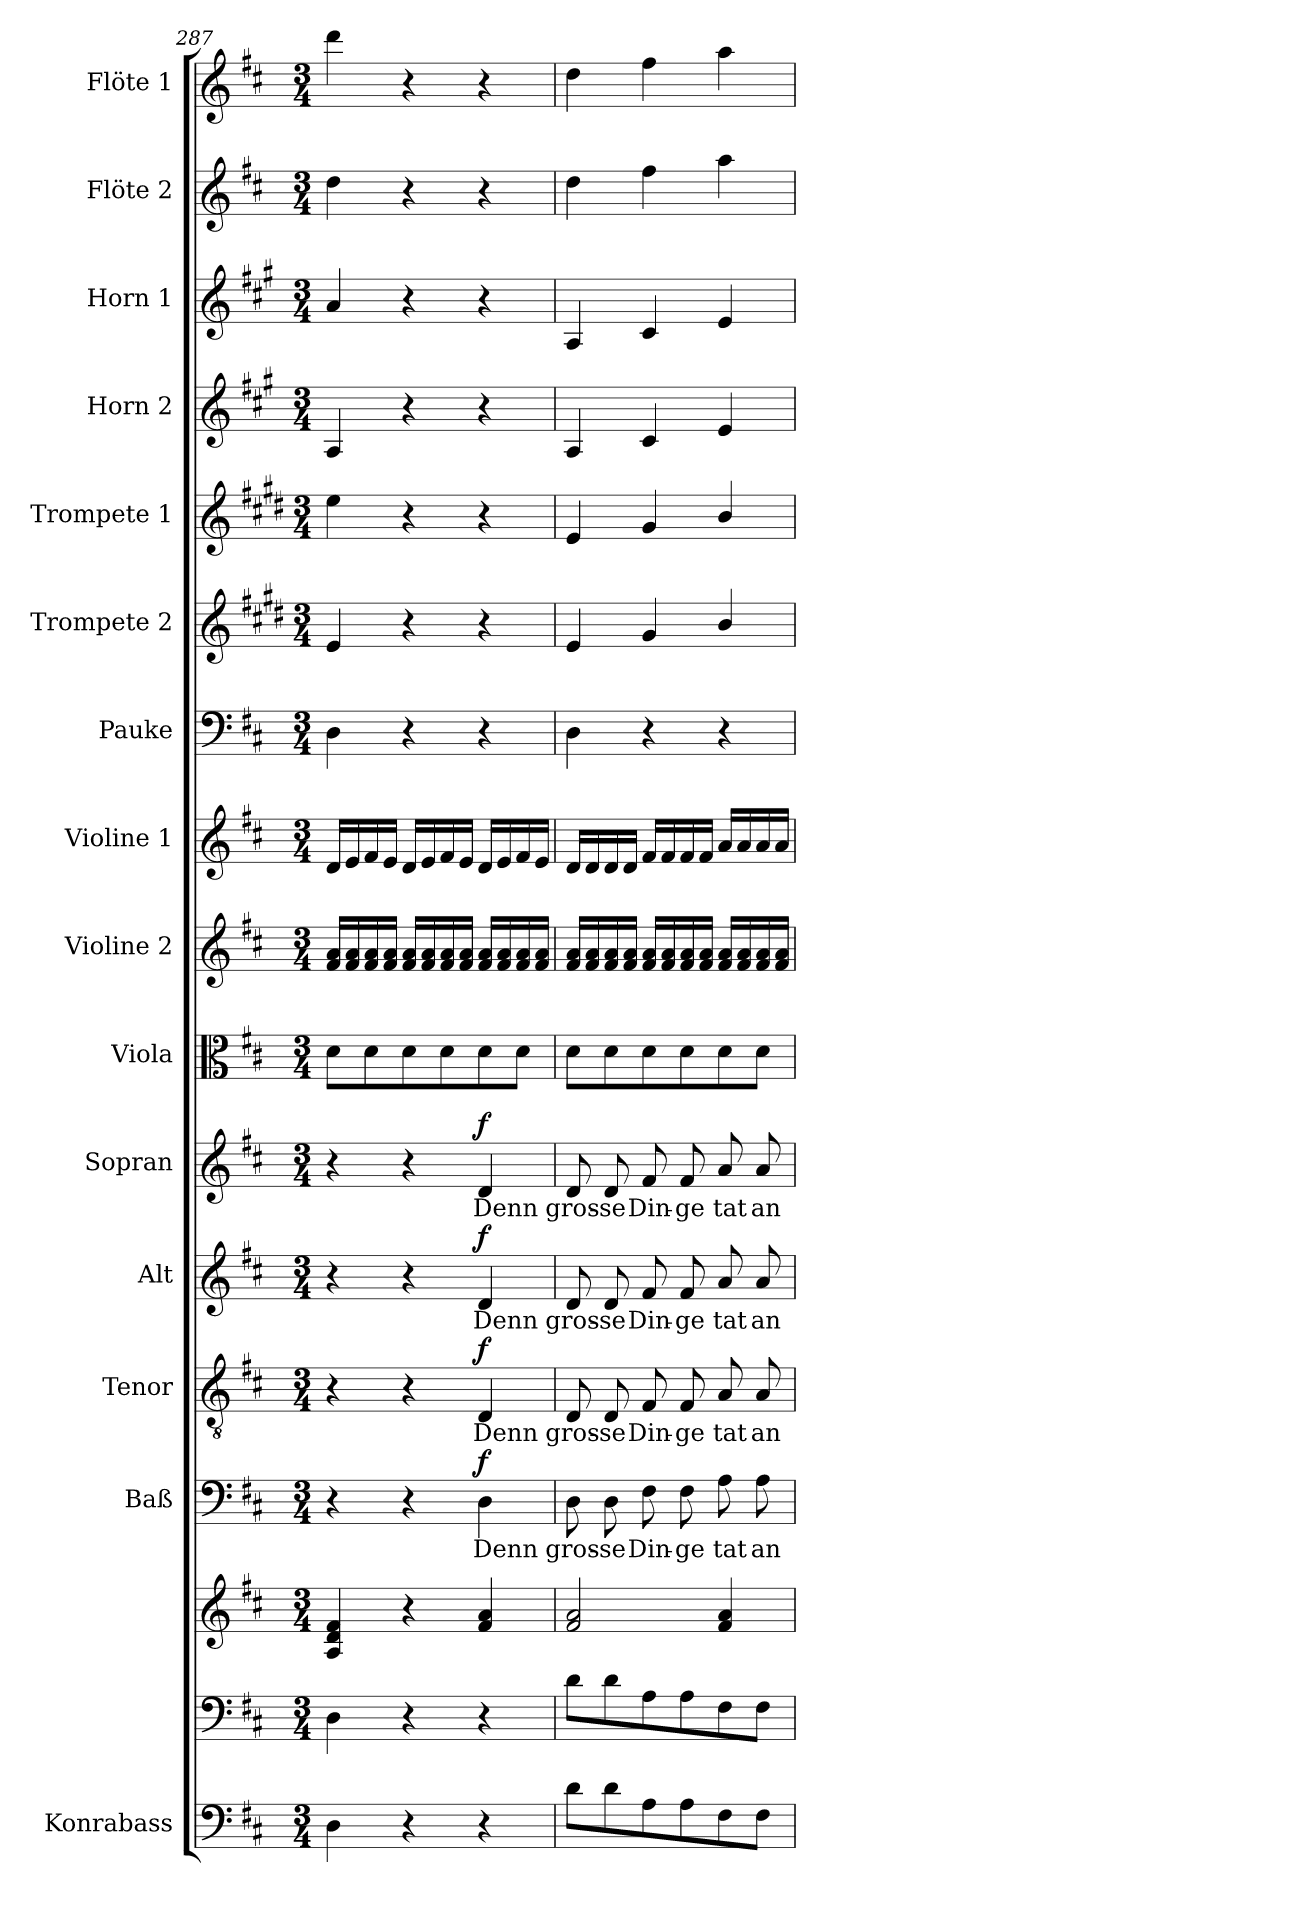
**kern	**kern	**kern	**kern	**text	**dynam	**kern	**text	**dynam	**kern	**text	**dynam	**kern	**text	**dynam	**kern	**kern	**kern	**kern	**kern	**kern	**kern	**kern	**kern	**kern
*part16	*part15	*part15	*part14	*part14	*part14	*part13	*part13	*part13	*part12	*part12	*part12	*part11	*part11	*part11	*part10	*part9	*part8	*part7	*part6	*part5	*part4	*part3	*part2	*part1
*staff17	*staff16	*staff15	*staff14	*staff14	*staff14	*staff13	*staff13	*staff13	*staff12	*staff12	*staff12	*staff11	*staff11	*staff11	*staff10	*staff9	*staff8	*staff7	*staff6	*staff5	*staff4	*staff3	*staff2	*staff1
*I"Konrabass	*	*	*I"Baß	*	*	*I"Tenor	*	*	*I"Alt	*	*	*I"Sopran	*	*	*I"Viola	*I"Violine 2	*I"Violine 1	*I"Pauke	*I"Trompete 2	*I"Trompete 1	*I"Horn 2	*I"Horn 1	*I"Flöte 2	*I"Flöte 1
*I'Kb.	*	*	*I'Baß	*	*	*I'Ten	*	*	*I'Alt	*	*	*I'Sop	*	*	*I'Vla.	*I'Vln. 2	*I'Vln. 1	*I'Pk.	*I'Trp. 2	*I'Trp. 1	*I'Hrn. 2	*I'Hrn. 1	*I'Fl. 2	*I'Fl. 1
*clefF4	*clefF4	*clefG2	*clefF4	*	*	*clefGv2	*	*	*clefG2	*	*	*clefG2	*	*	*clefC3	*clefG2	*clefG2	*clefF4	*clefG2	*clefG2	*clefG2	*clefG2	*clefG2	*clefG2
*ITrd7c12	*	*	*	*	*	*	*	*	*	*	*	*	*	*	*	*	*	*	*ITrd1c2	*ITrd1c2	*ITrd4c7	*ITrd4c7	*	*
*k[f#c#]	*k[f#c#]	*k[f#c#]	*k[f#c#]	*	*	*k[f#c#]	*	*	*k[f#c#]	*	*	*k[f#c#]	*	*	*k[f#c#]	*k[f#c#]	*k[f#c#]	*k[f#c#]	*k[f#c#]	*k[f#c#]	*k[f#c#]	*k[f#c#]	*k[f#c#]	*k[f#c#]
*D:	*D:	*D:	*D:	*	*	*D:	*	*	*D:	*	*	*D:	*	*	*D:	*D:	*D:	*D:	*D:	*D:	*D:	*D:	*D:	*D:
*M3/4	*M3/4	*M3/4	*M3/4	*	*	*M3/4	*	*	*M3/4	*	*	*M3/4	*	*	*M3/4	*M3/4	*M3/4	*M3/4	*M3/4	*M3/4	*M3/4	*M3/4	*M3/4	*M3/4
=287	=287	=287	=287	=287	=287	=287	=287	=287	=287	=287	=287	=287	=287	=287	=287	=287	=287	=287	=287	=287	=287	=287	=287	=287
4DD\	4D\	4A/ 4d/ 4f#/	4r	.	.	4r	.	.	4r	.	.	4r	.	.	8d\L	16f#/ 16a/LL	16d/LL	4D\	4d/	4dd\	4D/	4d/	4dd\	4ddd\
.	.	.	.	.	.	.	.	.	.	.	.	.	.	.	.	16f#/ 16a/	16e/	.	.	.	.	.	.	.
.	.	.	.	.	.	.	.	.	.	.	.	.	.	.	8d\	16f#/ 16a/	16f#/	.	.	.	.	.	.	.
.	.	.	.	.	.	.	.	.	.	.	.	.	.	.	.	16f#/ 16a/JJ	16e/JJ	.	.	.	.	.	.	.
4r	4r	4r	4r	.	.	4r	.	.	4r	.	.	4r	.	.	8d\	16f#/ 16a/LL	16d/LL	4r	4r	4r	4r	4r	4r	4r
.	.	.	.	.	.	.	.	.	.	.	.	.	.	.	.	16f#/ 16a/	16e/	.	.	.	.	.	.	.
.	.	.	.	.	.	.	.	.	.	.	.	.	.	.	8d\	16f#/ 16a/	16f#/	.	.	.	.	.	.	.
.	.	.	.	.	.	.	.	.	.	.	.	.	.	.	.	16f#/ 16a/JJ	16e/JJ	.	.	.	.	.	.	.
!	!	!	!	!LO:LY:b	!LO:DY:a	!	!LO:LY:b	!LO:DY:a	!	!LO:LY:b	!LO:DY:a	!	!LO:LY:b	!LO:DY:a	!	!	!	!	!	!	!	!	!	!
4r	4r	4f#/ 4a/	4D\	Denn	f	4D/	Denn	f	4d/	Denn	f	4d/	Denn	f	8d\	16f#/ 16a/LL	16d/LL	4r	4r	4r	4r	4r	4r	4r
.	.	.	.	.	.	.	.	.	.	.	.	.	.	.	.	16f#/ 16a/	16e/	.	.	.	.	.	.	.
.	.	.	.	.	.	.	.	.	.	.	.	.	.	.	8d\J	16f#/ 16a/	16f#/	.	.	.	.	.	.	.
.	.	.	.	.	.	.	.	.	.	.	.	.	.	.	.	16f#/ 16a/JJ	16e/JJ	.	.	.	.	.	.	.
=288	=288	=288	=288	=288	=288	=288	=288	=288	=288	=288	=288	=288	=288	=288	=288	=288	=288	=288	=288	=288	=288	=288	=288	=288
!	!	!	!	!LO:LY:b	!	!	!LO:LY:b	!	!	!LO:LY:b	!	!	!LO:LY:b	!	!	!	!	!	!	!	!	!	!	!
8D\L	8d\L	2f#/ 2a/	8D\	gros-	.	8D/	gros-	.	8d/	gros-	.	8d/	gros-	.	8d\L	16f#/ 16a/LL	16d/LL	4D\	4d/	4d/	4D/	4D/	4dd\	4dd\
.	.	.	.	.	.	.	.	.	.	.	.	.	.	.	.	16f#/ 16a/	16d/	.	.	.	.	.	.	.
!	!	!	!	!LO:LY:b	!	!	!LO:LY:b	!	!	!LO:LY:b	!	!	!LO:LY:b	!	!	!	!	!	!	!	!	!	!	!
8D\	8d\	.	8D\	-se	.	8D/	-se	.	8d/	-se	.	8d/	-se	.	8d\	16f#/ 16a/	16d/	.	.	.	.	.	.	.
.	.	.	.	.	.	.	.	.	.	.	.	.	.	.	.	16f#/ 16a/JJ	16d/JJ	.	.	.	.	.	.	.
!	!	!	!	!LO:LY:b	!	!	!LO:LY:b	!	!	!LO:LY:b	!	!	!LO:LY:b	!	!	!	!	!	!	!	!	!	!	!
8AA\	8A\	.	8F#\	Din-	.	8F#/	Din-	.	8f#/	Din-	.	8f#/	Din-	.	8d\	16f#/ 16a/LL	16f#/LL	4r	4f#/	4f#/	4F#/	4F#/	4ff#\	4ff#\
.	.	.	.	.	.	.	.	.	.	.	.	.	.	.	.	16f#/ 16a/	16f#/	.	.	.	.	.	.	.
!	!	!	!	!LO:LY:b	!	!	!LO:LY:b	!	!	!LO:LY:b	!	!	!LO:LY:b	!	!	!	!	!	!	!	!	!	!	!
8AA\	8A\	.	8F#\	-ge	.	8F#/	-ge	.	8f#/	-ge	.	8f#/	-ge	.	8d\	16f#/ 16a/	16f#/	.	.	.	.	.	.	.
.	.	.	.	.	.	.	.	.	.	.	.	.	.	.	.	16f#/ 16a/JJ	16f#/JJ	.	.	.	.	.	.	.
!	!	!	!	!LO:LY:b	!	!	!LO:LY:b	!	!	!LO:LY:b	!	!	!LO:LY:b	!	!	!	!	!	!	!	!	!	!	!
8FF#\	8F#\	4f#/ 4a/	8A\	tat	.	8A/	tat	.	8a/	tat	.	8a/	tat	.	8d\	16f#/ 16a/LL	16a/LL	4r	4a/	4a/	4A/	4A/	4aa\	4aa\
.	.	.	.	.	.	.	.	.	.	.	.	.	.	.	.	16f#/ 16a/	16a/	.	.	.	.	.	.	.
!	!	!	!	!LO:LY:b	!	!	!LO:LY:b	!	!	!LO:LY:b	!	!	!LO:LY:b	!	!	!	!	!	!	!	!	!	!	!
8FF#\J	8F#\J	.	8A\	an	.	8A/	an	.	8a/	an	.	8a/	an	.	8d\J	16f#/ 16a/	16a/	.	.	.	.	.	.	.
.	.	.	.	.	.	.	.	.	.	.	.	.	.	.	.	16f#/ 16a/JJ	16a/JJ	.	.	.	.	.	.	.
=	=	=	=	=	=	=	=	=	=	=	=	=	=	=	=	=	=	=	=	=	=	=	=	=
*-	*-	*-	*-	*-	*-	*-	*-	*-	*-	*-	*-	*-	*-	*-	*-	*-	*-	*-	*-	*-	*-	*-	*-	*-
